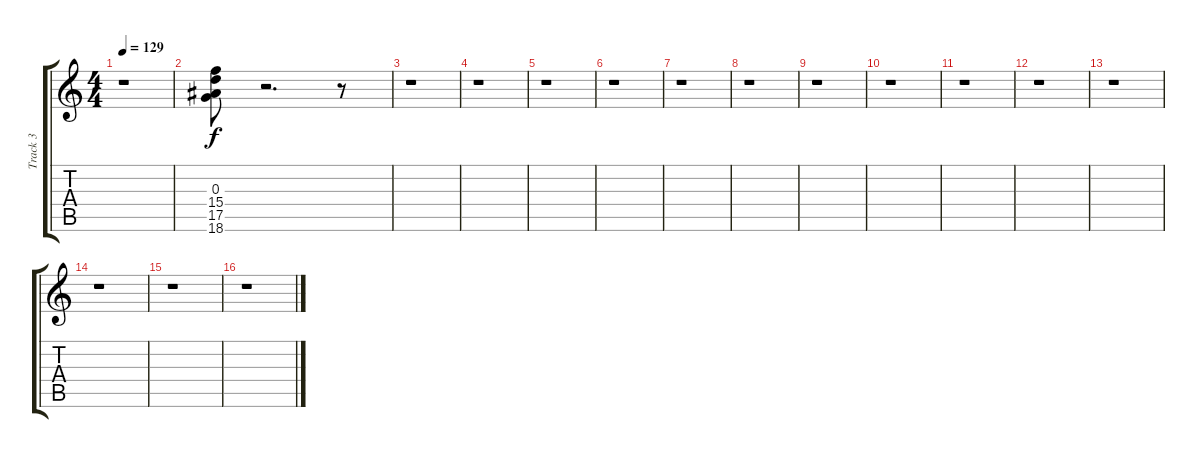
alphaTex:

\track ("Track 3" "Track 3") {instrument acousticguitarsteel}
\staff {score tabs}
\tuning (E4 B3 G3 D3 A2 E2) {hide}
\ts (4 4)
\tempo 129
\clef g2
\ks c
r.1{dy f} |
(0.3 15.4 17.5 18.6).8 r.2{d} r.8 |
r.1 |
r.1 |
r.1 |
r.1 |
r.1 |
r.1 |
r.1 |
r.1 |
r.1 |
r.1 |
r.1 |
r.1 |
r.1 |
r.1
